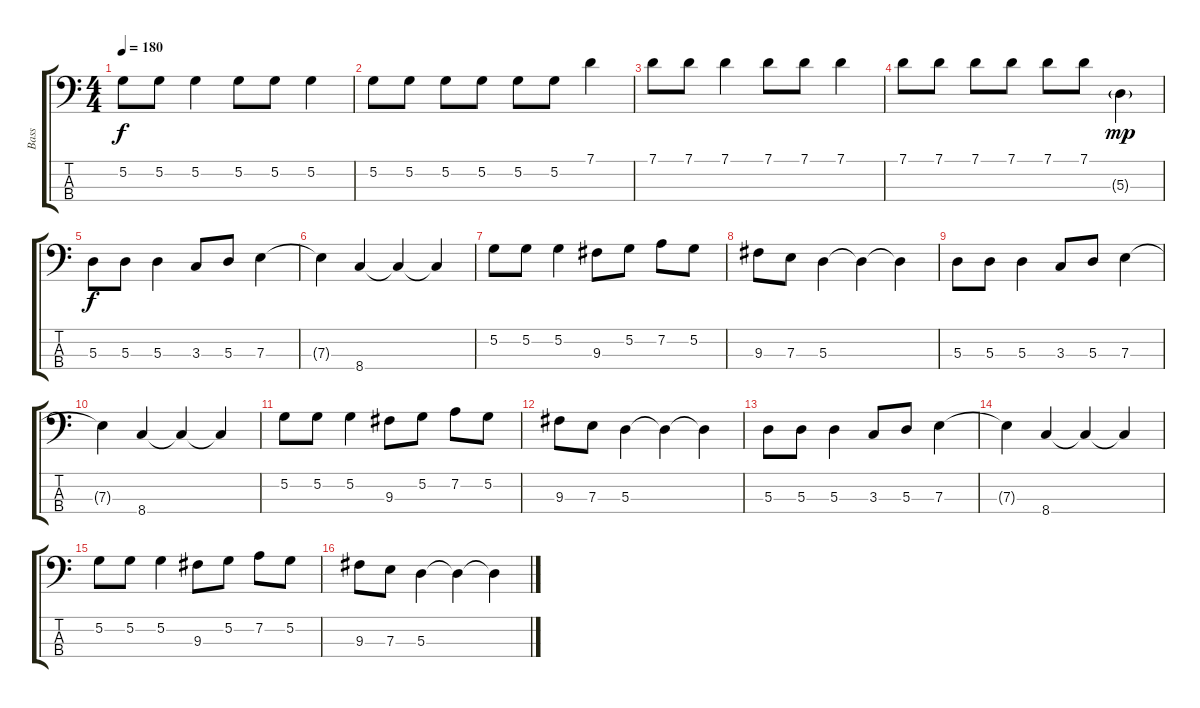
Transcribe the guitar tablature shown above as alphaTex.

\track ("Bass" "Bass") {instrument electricbassfinger}
\staff {score tabs}
\tuning (G2 D2 A1 E1) {hide}
\ts (4 4)
\tempo 180
\clef f4
\ks c
5.2.8{dy f} 5.2.8 5.2.4 5.2.8 5.2.8 5.2.4 |
5.2.8 5.2.8 5.2.8 5.2.8 5.2.8 5.2.8 7.1.4 |
7.1.8 7.1.8 7.1.4 7.1.8 7.1.8 7.1.4 |
7.1.8 7.1.8 7.1.8 7.1.8 7.1.8 7.1.8 5.3{g}.4{dy mp} |
5.3.8{dy f} 5.3.8 5.3.4 3.3.8 5.3.8 7.3.4 |
7.3{t}.4 8.4.4 8.4{t}.4 8.4{t}.4 |
5.2.8 5.2.8 5.2.4 9.3.8 5.2.8 7.2.8 5.2.8 |
9.3.8 7.3.8 5.3.4 5.3{t}.4 5.3{t}.4 |
5.3.8 5.3.8 5.3.4 3.3.8 5.3.8 7.3.4 |
7.3{t}.4 8.4.4 8.4{t}.4 8.4{t}.4 |
5.2.8 5.2.8 5.2.4 9.3.8 5.2.8 7.2.8 5.2.8 |
9.3.8 7.3.8 5.3.4 5.3{t}.4 5.3{t}.4 |
5.3.8 5.3.8 5.3.4 3.3.8 5.3.8 7.3.4 |
7.3{t}.4 8.4.4 8.4{t}.4 8.4{t}.4 |
5.2.8 5.2.8 5.2.4 9.3.8 5.2.8 7.2.8 5.2.8 |
9.3.8 7.3.8 5.3.4 5.3{t}.4 5.3{t}.4
